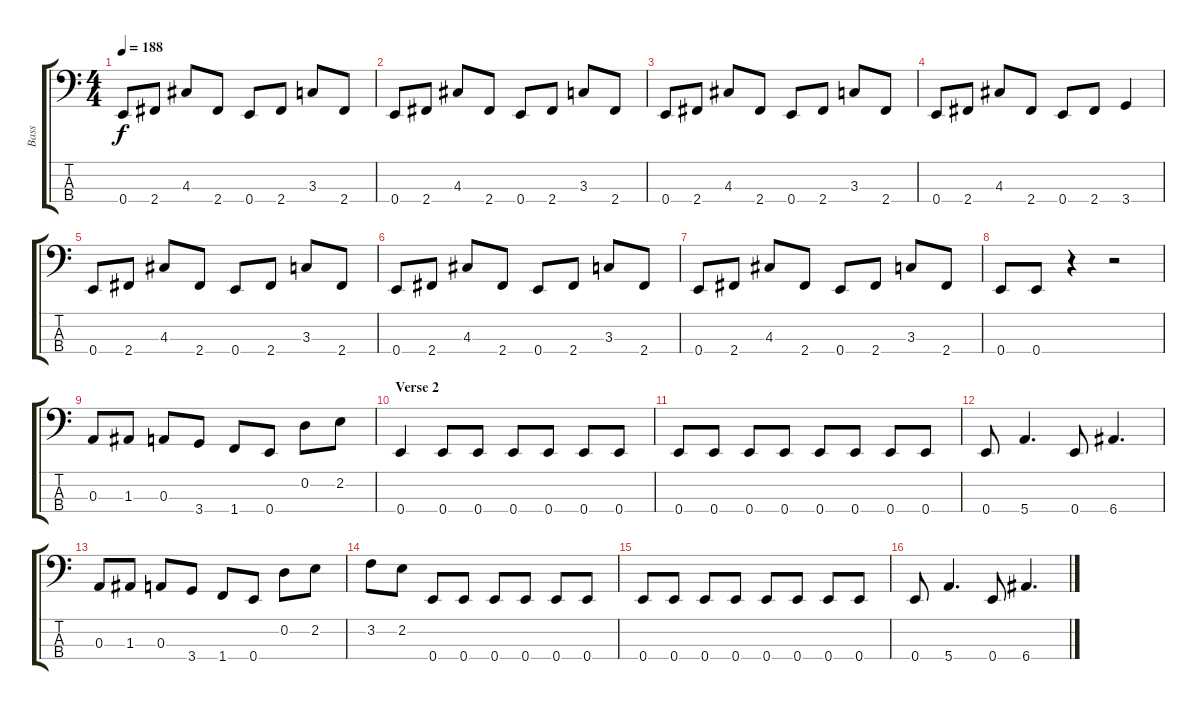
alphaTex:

\track ("Bass" "Bass") {instrument electricbasspick}
\staff {score tabs}
\tuning (G2 D2 A1 E1) {hide}
\ts (4 4)
\tempo 188
\clef f4
\ks c
0.4.8{dy f} 2.4.8 4.3.8 2.4.8 0.4.8 2.4.8 3.3.8 2.4.8 |
0.4.8 2.4.8 4.3.8 2.4.8 0.4.8 2.4.8 3.3.8 2.4.8 |
0.4.8 2.4.8 4.3.8 2.4.8 0.4.8 2.4.8 3.3.8 2.4.8 |
0.4.8 2.4.8 4.3.8 2.4.8 0.4.8 2.4.8 3.4.4 |
0.4.8 2.4.8 4.3.8 2.4.8 0.4.8 2.4.8 3.3.8 2.4.8 |
0.4.8 2.4.8 4.3.8 2.4.8 0.4.8 2.4.8 3.3.8 2.4.8 |
0.4.8 2.4.8 4.3.8 2.4.8 0.4.8 2.4.8 3.3.8 2.4.8 |
0.4.8 0.4.8 r.4 r.2 |
0.3.8 1.3.8 0.3.8 3.4.8 1.4.8 0.4.8 0.2.8 2.2.8 |
\section ("" "Verse 2")
0.4.4 0.4.8 0.4.8 0.4.8 0.4.8 0.4.8 0.4.8 |
0.4.8 0.4.8 0.4.8 0.4.8 0.4.8 0.4.8 0.4.8 0.4.8 |
0.4.8 5.4.4{d} 0.4.8 6.4.4{d} |
0.3.8 1.3.8 0.3.8 3.4.8 1.4.8 0.4.8 0.2.8 2.2.8 |
3.2.8 2.2.8 0.4.8 0.4.8 0.4.8 0.4.8 0.4.8 0.4.8 |
0.4.8 0.4.8 0.4.8 0.4.8 0.4.8 0.4.8 0.4.8 0.4.8 |
0.4.8 5.4.4{d} 0.4.8 6.4.4{d}
